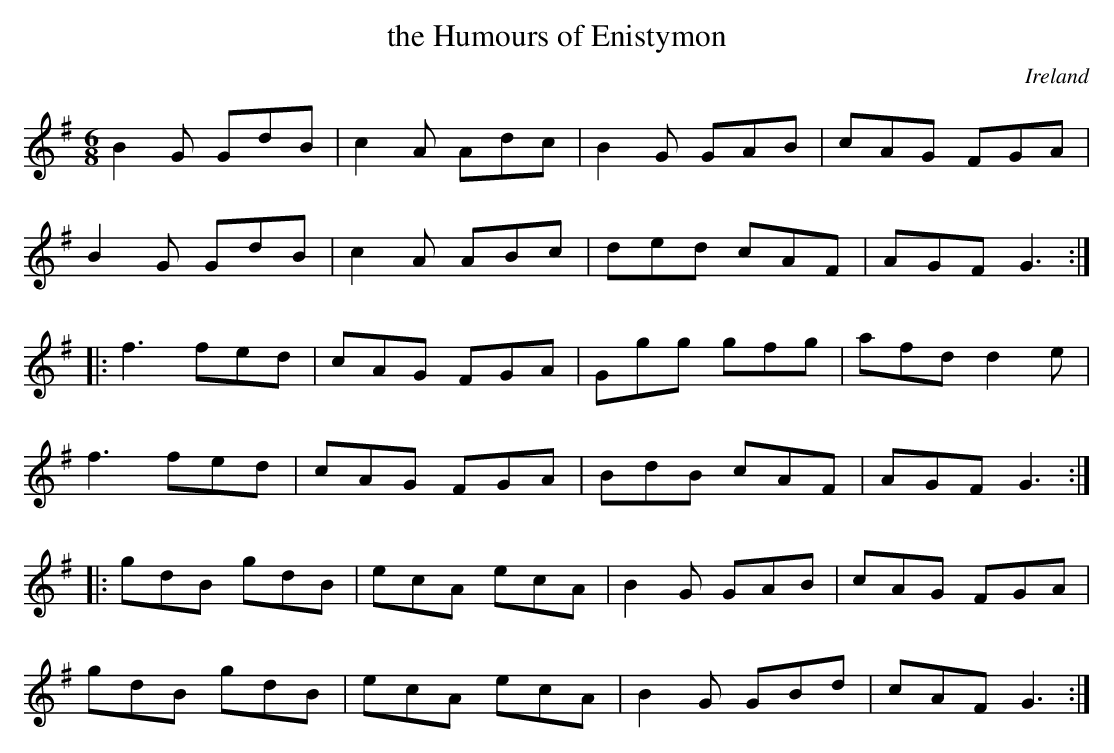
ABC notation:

X:1
T:the Humours of Enistymon
M:6/8
O:Ireland
K:G major
B2G GdB | c2A Adc |B2G GAB | cAG FGA |
B2G GdB | c2A ABc |ded cAF | AGF G3 ::
f3 fed  | cAG FGA | Ggg gfg | afd d2e |
f3 fed  | cAG FGA | BdB cAF | AGF G3 ::
gdB gdB | ecA ecA | B2G GAB | cAG FGA |
gdB gdB | ecA ecA | B2G GBd | cAF G3 :|
